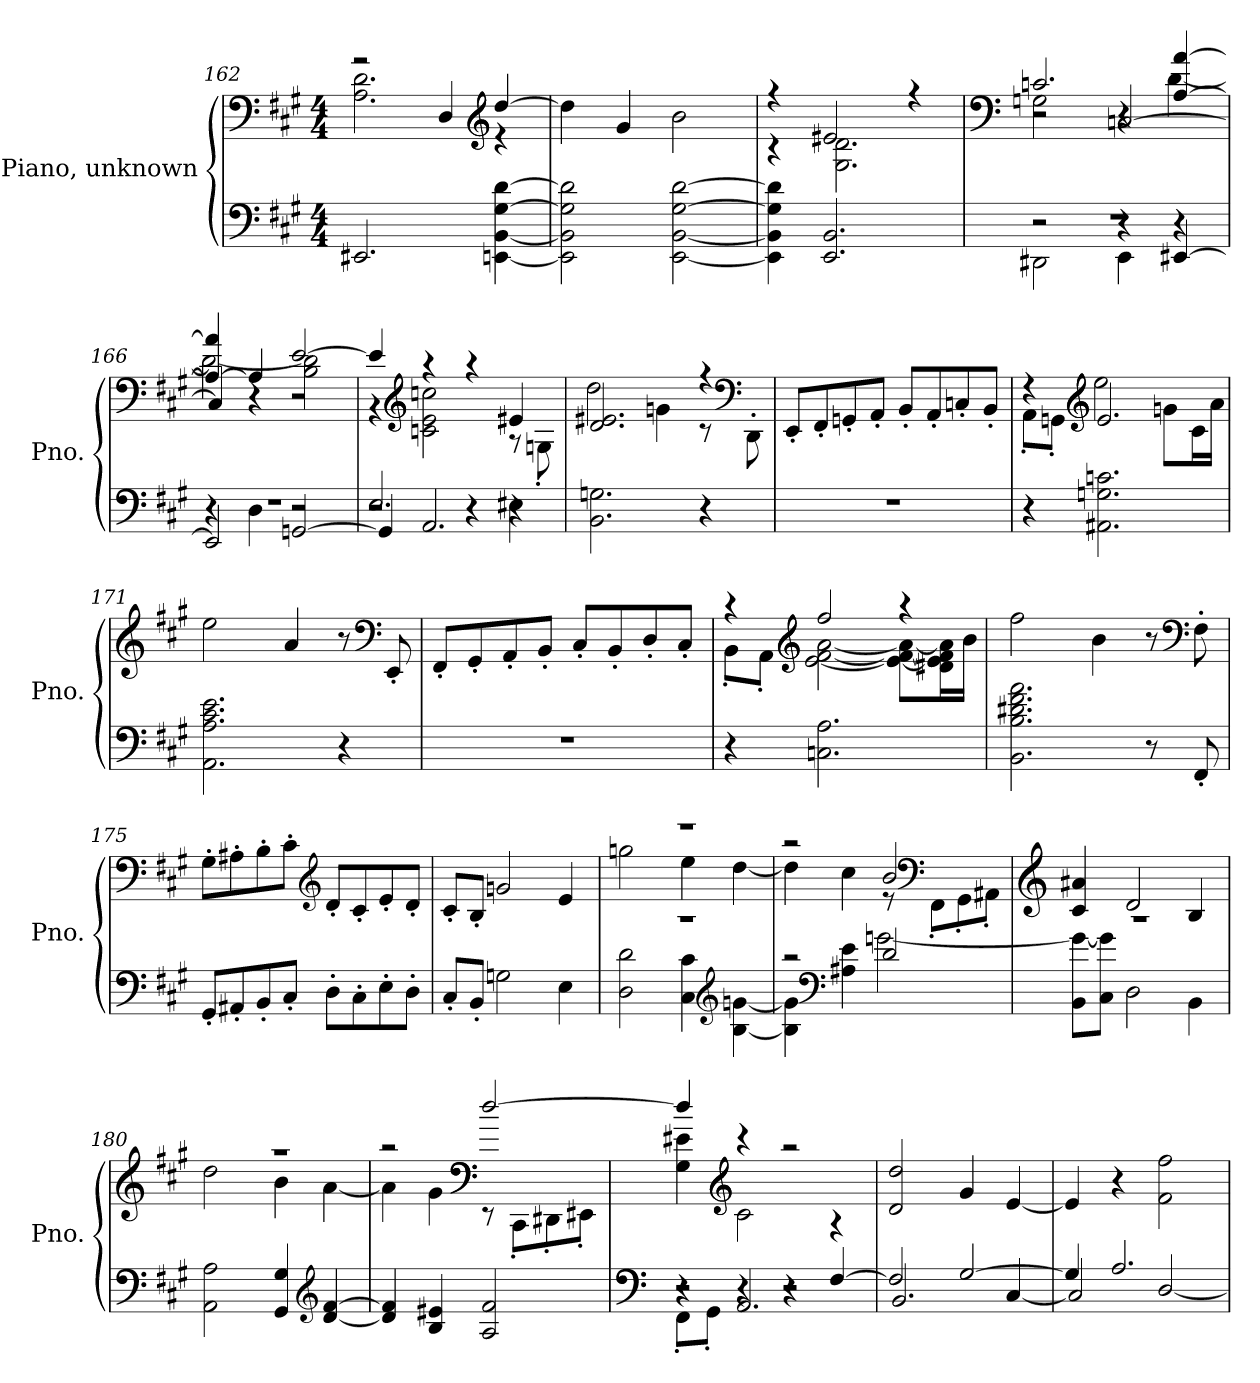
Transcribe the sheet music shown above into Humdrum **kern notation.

**kern	**kern
*part1	*part1
*staff2	*staff1
*I"Piano, unknown	*
*I'Pno.	*
*clefF4	*clefF4
*k[f#c#g#]	*k[f#c#g#]
*M4/4	*M4/4
=162	=162
*	*^
2.EE#X/	2r	2.A\ 2.d\
.	4D/	.
*	*clefG2	*
[4EEn\ [4BB\ [4G#\ [4d\	[4dd/	4r
*	*v	*v
=163	=163
2EE\] 2BB\] 2G#\] 2d\]	4dd\]
.	4g#/
[2EE\ [2BB\ [2G#\ [2d\	2b\
=164	=164
*	*^
4EE\] 4BB\] 4G#\] 4d\]	4r	4r
2.EE/ 2.BB/	2e#X/	2.G#\ 2.d\
.	4r	.
*	*v	*v
=165	=165
*	*clefF4
*^	*^
*	*^	*	*^
1r	2DD#X\	2r	2.cn/	2Gn\	2r
.	4EE\	4r	.	4r	[2Cn/
.	4r	[4EE#X/	[4A/ [4a/	[4d\	.
=166	=166	=166	=166	=166	=166
1r	4r	2EE#/]	4A/_ 4a/]	2d\_	4C/]
.	4D\	.	4A/]	.	4r
.	2r	[2GGn/	[2e/	2B\ 2d\]	2r
*	*	*	*	*v	*v
!!LO:LB:g=z
=167	=167	=167	=167	=167
2.E/	2r	4GG/]	4e/]	4r
*	*	*	*clefG2	*
.	.	2.AA/	4r	2cn\ 2e\ 2ccn\
.	4r	.	4r	.
4r	4E#X\	.	4e#X/	8r
.	.	.	.	8Gn'\
*v	*v	*v	*	*
=168	=168	=168
2.BB\ 2.Gn\	2.d/ 2.e#X/	2dd\
.	.	4gn\
4r	4r	8r
*	*clefF4	*
.	.	8DD'\
*	*v	*v
=169	=169
1r	8EE'/L
.	8FF#'/
.	8GGn'/
.	8AA'/J
.	8BB'/L
.	8AA'/
.	8Cn'/
.	8BB'/J
=170	=170
*	*^
4r	4r	8AA'\L
.	.	8GGn'\J
*	*clefG2	*
2.AA#X\ 2.Gn\ 2.cn\	2.e/	2ee\
.	.	8gn\L
.	.	16c#\L
.	.	16a\JJ
*	*v	*v
!!LO:LB:g=z
=171	=171
2.AA\ 2.A\ 2.c#\ 2.e\	2ee\
.	4a/
4r	8r
*	*clefF4
.	8EE'/
=172	=172
1r	8FF#'/L
.	8GG#'/
.	8AA'/
.	8BB'/J
.	8C#'/L
.	8BB'/
.	8D'/
.	8C#'/J
=173	=173
*	*^
4r	4r	8BB'\L
.	.	8AA'\J
*	*clefG2	*
2.Cn\ 2.A\	2ff#/	[2e\ [2f#\ [2a\
.	4r	8e\_ 8f#\_ 8a\_L
.	.	16d#X\ 16e\] 16f#\] 16a\]L
.	.	16b\JJ
*	*v	*v
=174	=174
2.BB\ 2.B\ 2.d#X\ 2.f#\ 2.a\	2ff#\
.	4b\
8r	8r
*	*clefF4
8FF#'/	8F#'\
!!LO:PB:g=z
=175	=175
8GG#'/L	8G#'\L
8AA#X'/	8A#X'\
8BB'/	8B'\
8C#'/J	8c#'\J
*	*clefG2
8D'\L	8d'/L
8C#'\	8c#'/
8E'\	8e'/
8D'\J	8d'/J
=176	=176
8C#'/L	8c#'/L
8BB'/J	8B'/J
2Gn\	2gn/
4E\	4e/
=177	=177
*^	*^
1r	2D\ 2d\	1r	2ggn\
.	4C#\ 4c#\	.	4ee\
*clefG2	*	*	*
.	[4B\ [4gn\	.	[4dd\
=178	=178	=178	=178
2r	4B\] 4g\]	2r	4dd\]
*clefF4	*	*	*
.	4A#X\ 4e\	.	4cc#\
2d/	[2gn\	2b/	8r
*	*	*clefF4	*
.	.	.	8FF#'\L
.	.	.	8GG#'\
.	.	.	8AA#X'\J
*	*	*v	*v
!!LO:LB:g=z
=179	=179	=179
*	*	*clefG2
1r	8BB\ 8g\_L	4c#/ 4a#X/
.	8C#\ 8g\]J	.
.	2D\	2d/
.	4BB\	4B/
*v	*v	*
=180	=180
*	*^
2AA\ 2A\	1r	2dd\
4GG#/ 4G#/	.	4b\
*clefG2	*	*
[4d/ [4f#/	.	[4a\
=181	=181	=181
4d/] 4f#/]	2r	4a\]
4B/ 4e#X/	.	4g#\
*	*clefF4	*
2A/ 2f#/	[2dd/	8r
.	.	8CC#'\L
.	.	8DD#X'\
.	.	8EE#X'\J
=182	=182	=182
*clefF4	*	*
*^	*	*
*	*^	*	*
2r	8FF#'\L	4r	4dd/]	4G#\ 4e#X\
.	8GG#'\J	.	.	.
*	*	*	*clefG2	*
.	4r	2.AA/	4r	2c#\
4r	2r	.	2r	.
[4F#/	.	.	.	4r
*	*v	*v	*	*
*	*	*v	*v
=183	=183	=183
2F#/]	2.BB/	2d/ 2dd/
[2G#/	.	4g#/
.	[4C#/	[4e/
=184	=184	=184
4G#/]	2C#/]	4e/]
2.A/	.	4r
.	[2D/	2f#\ 2ff#\
*v	*v	*
=	=
*-	*-
